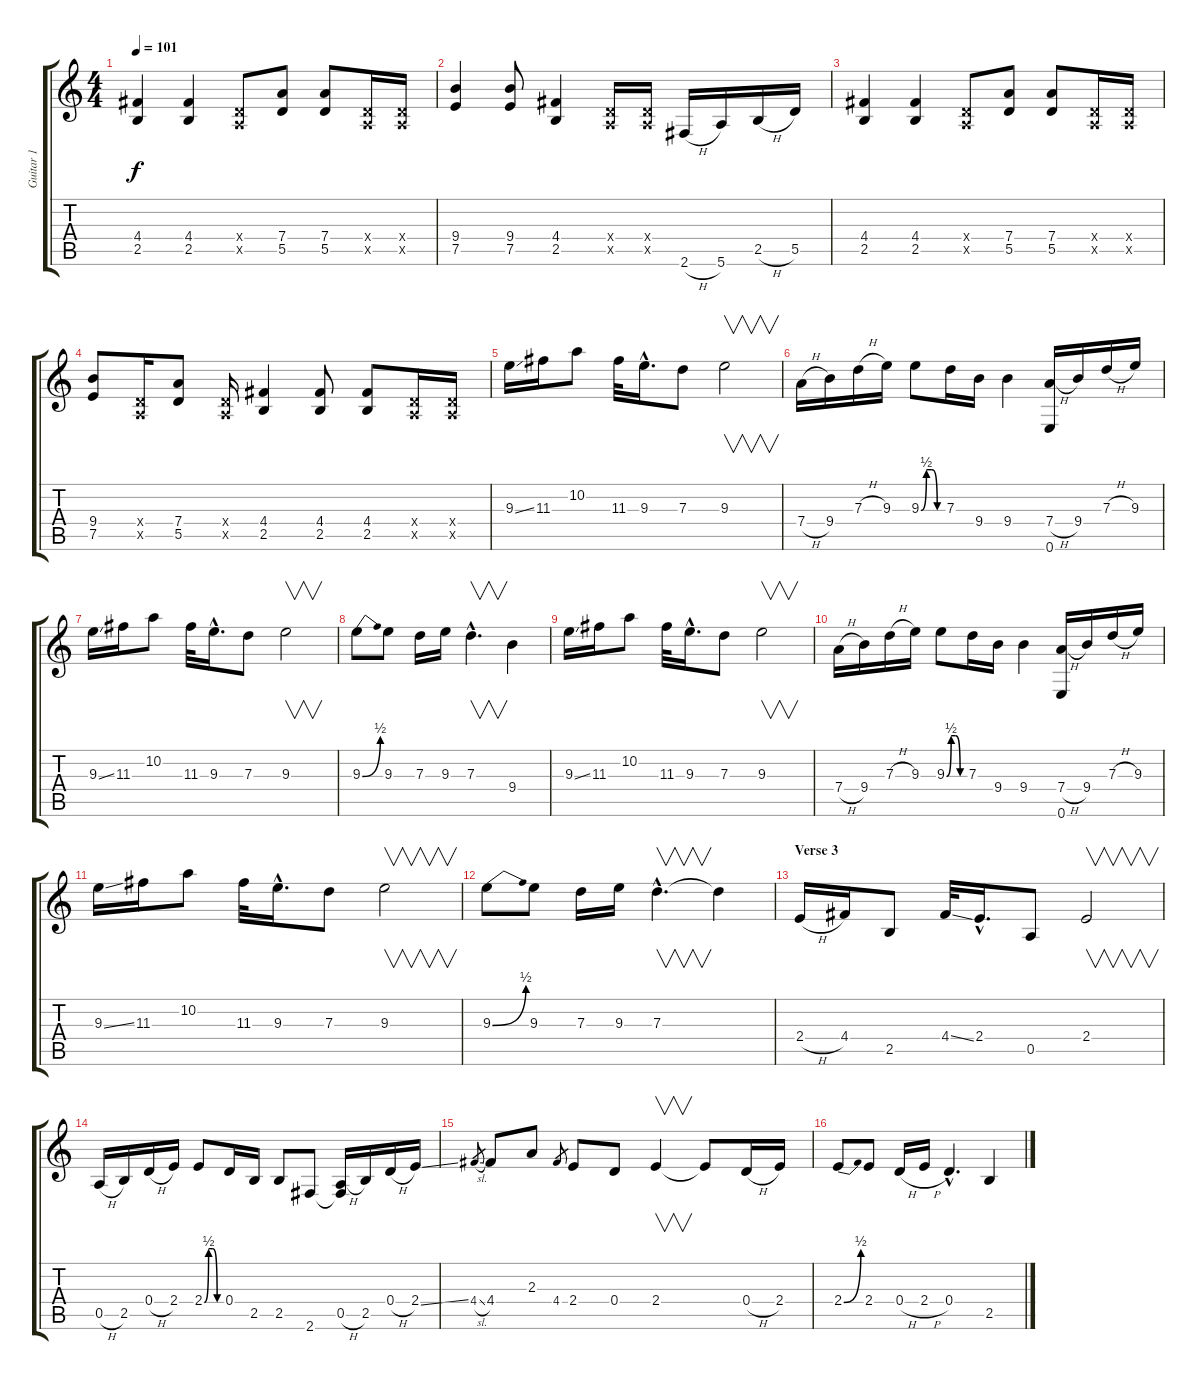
\track ("Guitar 1" "Guitar 1") {instrument electricguitarjazz}
\staff {score tabs}
\tuning (E4 B3 G3 D3 A2 E2) {hide}
\ts (4 4)
\tempo 101
\clef g2
\ks c
(4.4 2.5).4{dy f instrument distortionguitar} (4.4 2.5).4 (0.4{x} 0.5{x}).8 (7.4 5.5).8 (7.4 5.5).8 (0.4{x} 0.5{x}).16 (0.4{x} 0.5{x}).16 |
(9.4 7.5).4 (9.4 7.5).8 (4.4 2.5).4 (0.4{x} 0.5{x}).16 (0.4{x} 0.5{x}).16 2.6{h}.16 5.6.16 2.5{h}.16 5.5.16 |
(4.4 2.5).4 (4.4 2.5).4 (0.4{x} 0.5{x}).8 (7.4 5.5).8 (7.4 5.5).8 (0.4{x} 0.5{x}).16 (0.4{x} 0.5{x}).16 |
(9.4 7.5).8 (0.4{x} 0.5{x}).16 (7.4 5.5).8 (0.4{x} 0.5{x}).16 (4.4 2.5).4 (4.4 2.5).8 (4.4 2.5).8 (0.4{x} 0.5{x}).16 (0.4{x} 0.5{x}).16 |
9.3{ss}.16{volume 10 instrument overdrivenguitar} 11.3.16 10.2.8 11.3.32 9.3{hac}.16{d} 7.3.8 9.3.2{v} |
7.4{h}.16 9.4.16 7.3{h}.16 9.3.16 9.3{be (custom 0 0 15 2 30 2 45 0 60 0)}.8 7.3.16 9.4.16 9.4.4 (7.4{h} 0.6).16 9.4.16 7.3{h}.16 9.3.16 |
9.3{ss}.16 11.3.16 10.2.8 11.3.32 9.3{hac}.16{d} 7.3.8 9.3.2{v} |
9.3{be (bend 0 0 60 2)}.8 9.3.8 7.3.16 9.3.16 7.3{hac}.4{v d} 9.4.4 |
9.3{ss}.16 11.3.16 10.2.8 11.3.32 9.3{hac}.16{d} 7.3.8 9.3.2{v} |
7.4{h}.16 9.4.16 7.3{h}.16 9.3.16 9.3{be (custom 0 0 15 2 30 2 45 0 60 0)}.8 7.3.16 9.4.16 9.4.4 (7.4{h} 0.6).16 9.4.16 7.3{h}.16 9.3.16 |
9.3{ss}.16 11.3.16 10.2.8 11.3.32 9.3{hac}.16{d} 7.3.8 9.3.2{v} |
9.3{be (bend 0 0 60 2)}.8 9.3.8 7.3.16 9.3.16 7.3{hac}.4{v d} 7.3{t}.4 |
\section ("" "Verse 3")
2.4{h}.16{volume 13 instrument electricguitarjazz} 4.4.16 2.5.8 4.4{ss}.32 2.4{hac}.16{d} 0.5.8 2.4.2{v} |
0.5{h}.16 2.5.16 0.4{h}.16 2.4.16 2.4{be (custom 0 0 15 2 30 2 45 0 60 0)}.8 0.4.16 2.5.16 2.5.8 2.6.8 (0.5{h} 2.6{t}).16 2.5.16 0.4{h}.16 2.4{ss}.16 |
4.4{sl}.8{gr} 4.4.8 2.3.8 4.4.8{gr} 2.4.8 0.4.8 2.4.4{v} 2.4{t}.8 0.4{h}.16 2.4.16 |
2.4{be (bend 0 0 60 2)}.8 2.4.8 0.4{h}.16 2.4{h}.16 0.4{hac}.4{d} 2.5.4
